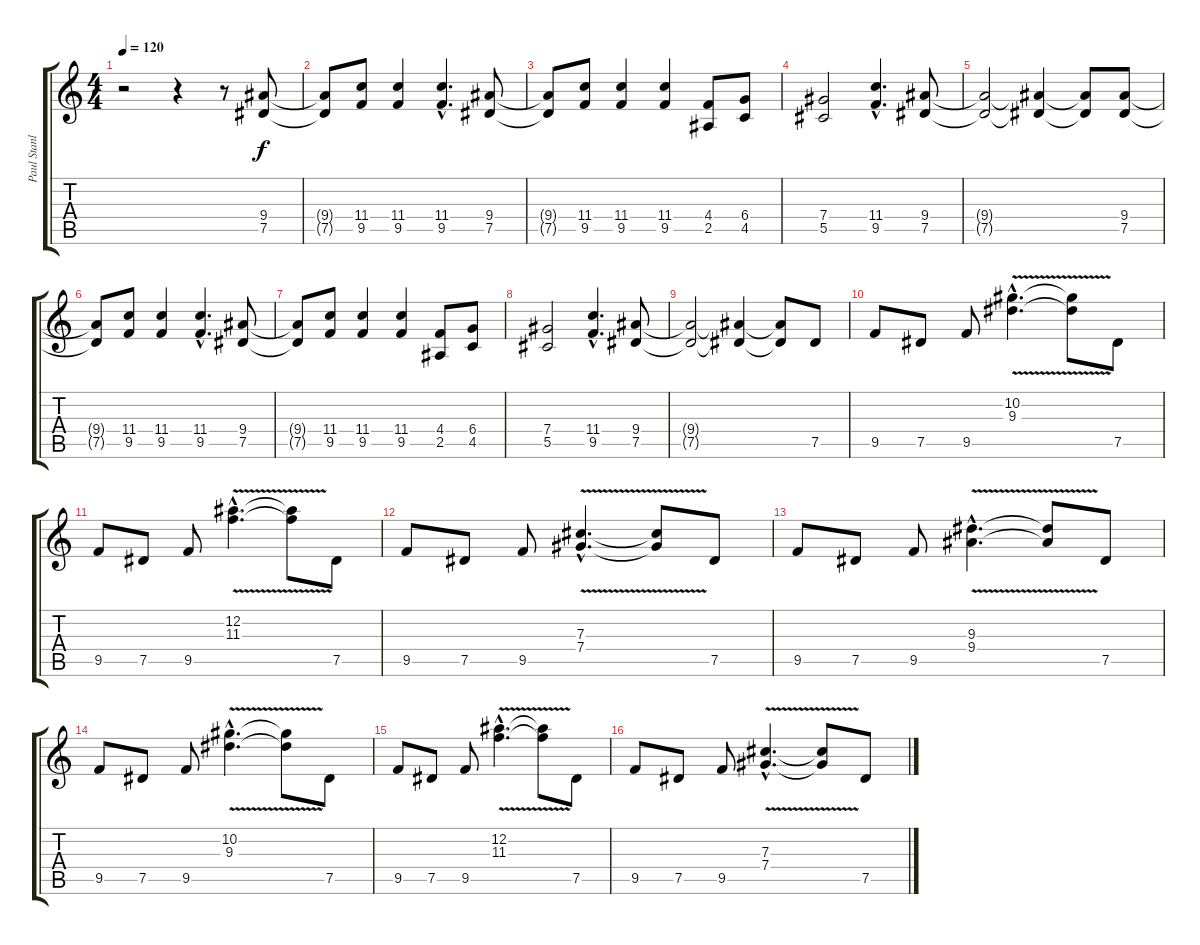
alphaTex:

\track ("Paul Stanley" "Paul Stanl") {instrument overdrivenguitar}
\staff {score tabs}
\tuning (Eb4 Bb3 Gb3 Db3 Ab2 Eb2) {hide}
\ts (4 4)
\tempo 120
\clef g2
\ks c
r.2{dy f instrument overdrivenguitar} r.4 r.8 (9.4 7.5).8 |
(9.4{t} 7.5{t}).8 (11.4 9.5).8 (11.4 9.5).4 (11.4{hac} 9.5{hac}).4{d} (9.4 7.5).8 |
(9.4{t} 7.5{t}).8 (11.4 9.5).8 (11.4 9.5).4 (11.4 9.5).4 (4.4 2.5).8 (6.4 4.5).8 |
(7.4 5.5).2 (11.4{hac} 9.5{hac}).4{d} (9.4 7.5).8 |
(9.4{t} 7.5{t}).2 (9.4{t} 7.5{t}).4 (9.4{t} 7.5{t}).8 (9.4 7.5).8 |
(9.4{t} 7.5{t}).8 (11.4 9.5).8 (11.4 9.5).4 (11.4{hac} 9.5{hac}).4{d} (9.4 7.5).8 |
(9.4{t} 7.5{t}).8 (11.4 9.5).8 (11.4 9.5).4 (11.4 9.5).4 (4.4 2.5).8 (6.4 4.5).8 |
(7.4 5.5).2 (11.4{hac} 9.5{hac}).4{d} (9.4 7.5).8 |
(9.4{t} 7.5{t}).2 (9.4{t} 7.5{t}).4 (9.4{t} 7.5{t}).8 7.5.8 |
9.5.8 7.5.8 9.5.8 (10.2{v hac} 9.3{v hac}).4{d} (10.2{t} 9.3{t}).8 7.5.8 |
9.5.8 7.5.8 9.5.8 (12.2{v hac} 11.3{v hac}).4{d} (12.2{t} 11.3{t}).8 7.5.8 |
9.5.8 7.5.8 9.5.8 (7.3{v hac} 7.4{v hac}).4{d} (7.3{t} 7.4{t}).8 7.5.8 |
9.5.8 7.5.8 9.5.8 (9.3{v hac} 9.4{v hac}).4{d} (9.3{t} 9.4{t}).8 7.5.8 |
9.5.8 7.5.8 9.5.8 (10.2{v hac} 9.3{v hac}).4{d} (10.2{t} 9.3{t}).8 7.5.8 |
9.5.8 7.5.8 9.5.8 (12.2{v hac} 11.3{v hac}).4{d} (12.2{t} 11.3{t}).8 7.5.8 |
9.5.8 7.5.8 9.5.8 (7.3{v hac} 7.4{v hac}).4{d} (7.3{t} 7.4{t}).8 7.5.8
